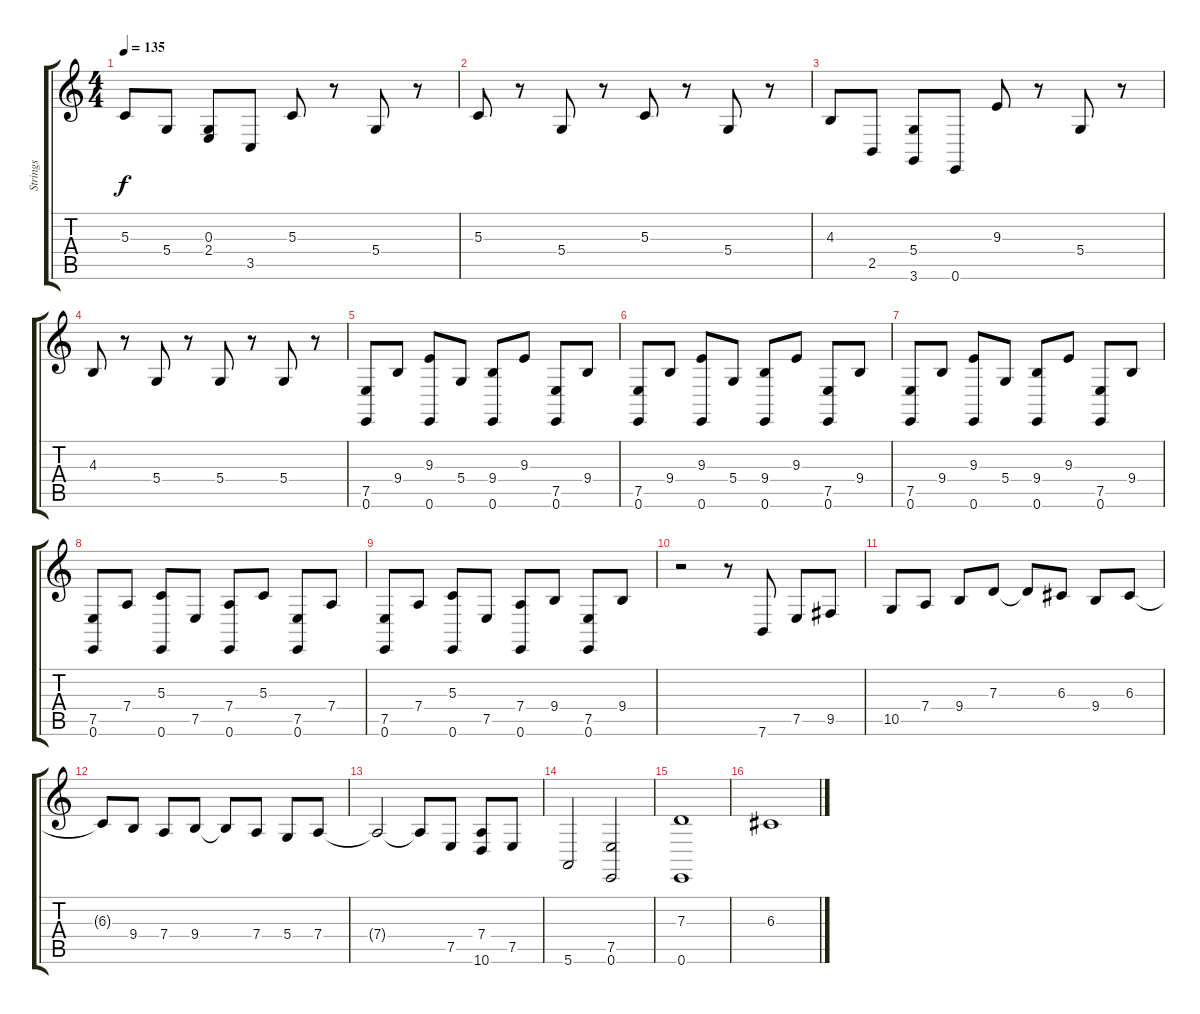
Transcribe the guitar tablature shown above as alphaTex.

\track ("Strings" "Strings") {instrument cello}
\staff {score tabs}
\tuning (E4 B3 G3 D3 A2 E2) {hide}
\ts (4 4)
\tempo 135
\clef g2
\ks c
5.3.8{dy f} 5.4.8 (0.3 2.4).8 3.5.8 5.3.8 r.8 5.4.8 r.8 |
5.3.8 r.8 5.4.8 r.8 5.3.8 r.8 5.4.8 r.8 |
4.3.8 2.5.8 (5.4 3.6).8 0.6.8 9.3.8 r.8 5.4.8 r.8 |
4.3.8 r.8 5.4.8 r.8 5.4.8 r.8 5.4.8 r.8 |
(7.5 0.6).8 9.4.8 (9.3 0.6).8 5.4.8 (9.4 0.6).8 9.3.8 (7.5 0.6).8 9.4.8 |
(7.5 0.6).8 9.4.8 (9.3 0.6).8 5.4.8 (9.4 0.6).8 9.3.8 (7.5 0.6).8 9.4.8 |
(7.5 0.6).8 9.4.8 (9.3 0.6).8 5.4.8 (9.4 0.6).8 9.3.8 (7.5 0.6).8 9.4.8 |
(7.5 0.6).8 7.4.8 (5.3 0.6).8 7.5.8 (7.4 0.6).8 5.3.8 (7.5 0.6).8 7.4.8 |
(7.5 0.6).8 7.4.8 (5.3 0.6).8 7.5.8 (7.4 0.6).8 9.4.8 (7.5 0.6).8 9.4.8 |
r.2 r.8 7.6.8 7.5.8 9.5.8 |
10.5.8 7.4.8 9.4.8 7.3.8 7.3{t}.8 6.3.8 9.4.8 6.3.8 |
6.3{t}.8 9.4.8 7.4.8 9.4.8 9.4{t}.8 7.4.8 5.4.8 7.4.8 |
7.4{t}.2 7.4{t}.8 7.5.8 (7.4 10.6).8 7.5.8 |
5.6.2 (7.5 0.6).2 |
(7.3 0.6).1 |
6.3.1
